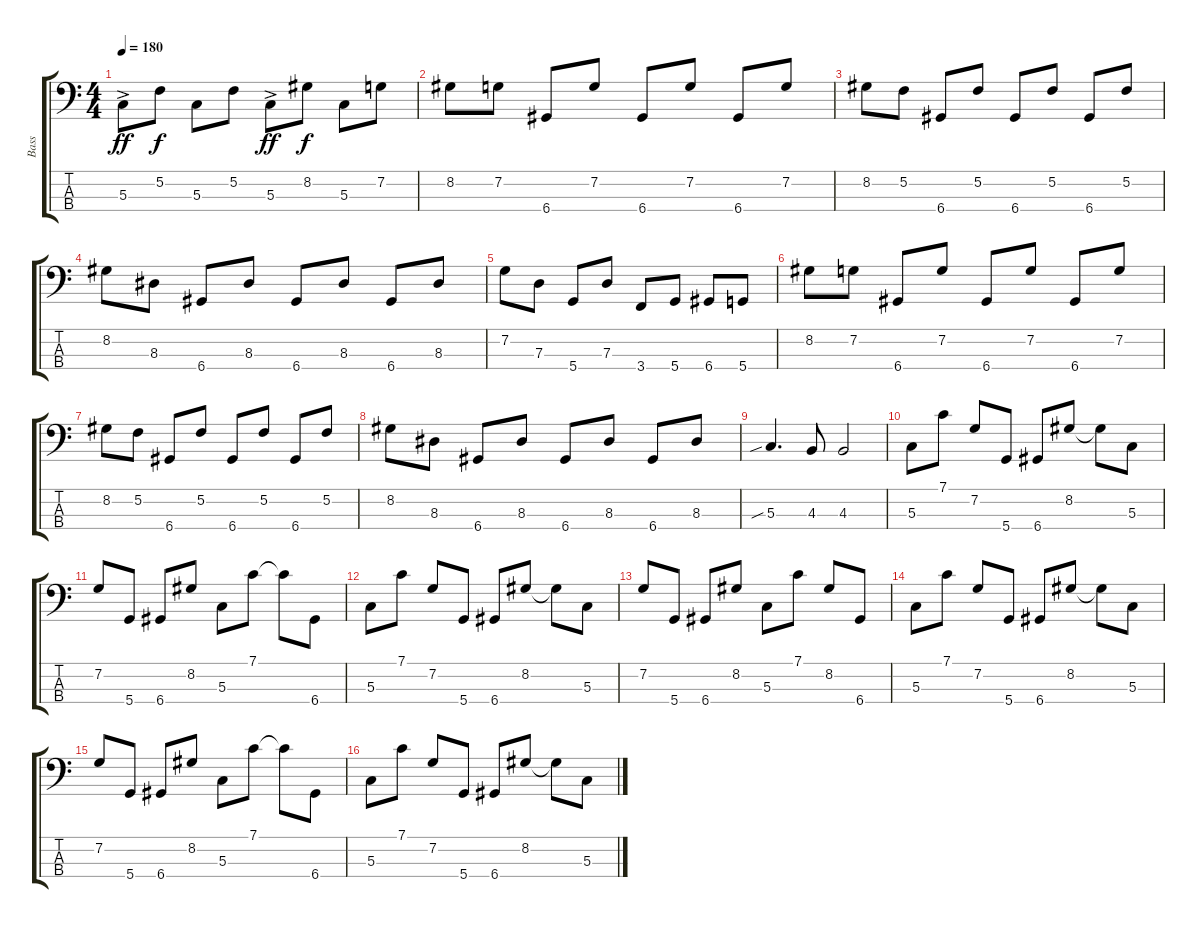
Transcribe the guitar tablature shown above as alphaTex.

\track ("Bass" "Bass") {instrument electricbassfinger}
\staff {score tabs}
\tuning (F2 C2 G1 D1) {hide}
\ts (4 4)
\tempo 180
\clef f4
\ks c
5.3{ac}.8{dy ff} 5.2.8{dy f} 5.3.8 5.2.8 5.3{ac}.8{dy ff} 8.2.8{dy f} 5.3.8 7.2.8 |
8.2.8 7.2.8 6.4.8 7.2.8 6.4.8 7.2.8 6.4.8 7.2.8 |
8.2.8 5.2.8 6.4.8 5.2.8 6.4.8 5.2.8 6.4.8 5.2.8 |
8.2.8 8.3.8 6.4.8 8.3.8 6.4.8 8.3.8 6.4.8 8.3.8 |
7.2.8 7.3.8 5.4.8 7.3.8 3.4.8 5.4.8 6.4.8 5.4.8 |
8.2.8 7.2.8 6.4.8 7.2.8 6.4.8 7.2.8 6.4.8 7.2.8 |
8.2.8 5.2.8 6.4.8 5.2.8 6.4.8 5.2.8 6.4.8 5.2.8 |
8.2.8 8.3.8 6.4.8 8.3.8 6.4.8 8.3.8 6.4.8 8.3.8 |
5.3{sib}.4{d} 4.3.8 4.3.2 |
5.3.8 7.1.8 7.2.8 5.4.8 6.4.8 8.2.8 8.2{t}.8 5.3.8 |
7.2.8 5.4.8 6.4.8 8.2.8 5.3.8 7.1.8 7.1{t}.8 6.4.8 |
5.3.8 7.1.8 7.2.8 5.4.8 6.4.8 8.2.8 8.2{t}.8 5.3.8 |
7.2.8 5.4.8 6.4.8 8.2.8 5.3.8 7.1.8 8.2.8 6.4.8 |
5.3.8 7.1.8 7.2.8 5.4.8 6.4.8 8.2.8 8.2{t}.8 5.3.8 |
7.2.8 5.4.8 6.4.8 8.2.8 5.3.8 7.1.8 7.1{t}.8 6.4.8 |
5.3.8 7.1.8 7.2.8 5.4.8 6.4.8 8.2.8 8.2{t}.8 5.3.8
